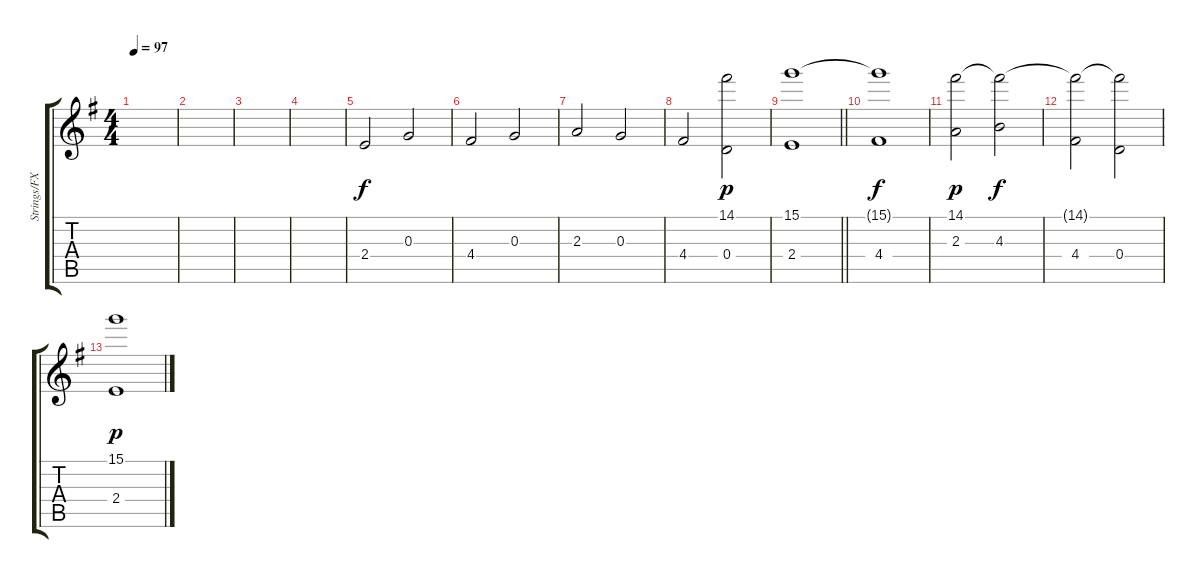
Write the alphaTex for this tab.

\track ("Strings/FX/Choir" "Strings/FX") {instrument electricbassfinger}
\staff {score tabs}
\tuning (E4 B3 G3 D3 A2 E2) {hide}
\ts (4 4)
\tempo 97
\clef g2
\ks g
|
|
|
|
2.4.2{instrument stringensemble1} 0.3.2 |
4.4.2 0.3.2 |
2.3.2 0.3.2 |
4.4.2 (14.1 0.4).2{dy p} |
\barLineRight lightlight
(15.1 2.4).1{volume 8} |
(15.1{t} 4.4).1{dy f} |
(14.1 2.3).2{dy p volume 4} (14.1{t} 4.3).2{dy f} |
(14.1{t} 4.4).2 (14.1{t} 0.4).2 |
(15.1 2.4).1{dy p volume 0}
